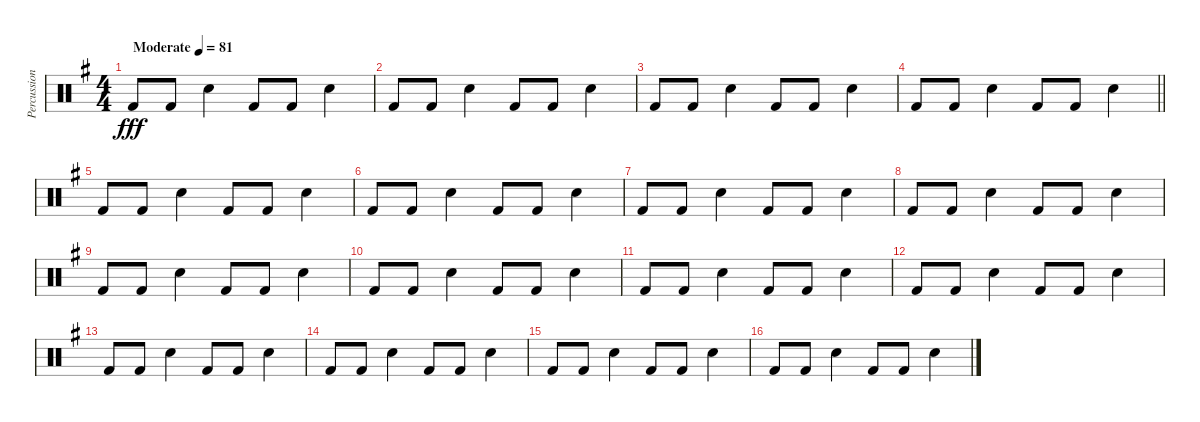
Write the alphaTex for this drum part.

\track ("Percussion" "Percussion") {instrument percussion}
\staff {score}
\articulation defaults
\ts (4 4)
\tempo (81 "Moderate")
\clef neutral
\ks g "Kick (hit) 2".8{dy fff} "Kick (hit) 2".8 "Hand Clap (hit)".4 "Kick (hit) 2".8 "Kick (hit) 2".8 "Hand Clap (hit)".4
|
"Kick (hit) 2".8 "Kick (hit) 2".8 "Hand Clap (hit)".4 "Kick (hit) 2".8 "Kick (hit) 2".8 "Hand Clap (hit)".4 |
"Kick (hit) 2".8 "Kick (hit) 2".8 "Hand Clap (hit)".4 "Kick (hit) 2".8 "Kick (hit) 2".8 "Hand Clap (hit)".4 |
\barLineRight lightlight "Kick (hit) 2".8 "Kick (hit) 2".8 "Hand Clap (hit)".4 "Kick (hit) 2".8 "Kick (hit) 2".8 "Hand Clap (hit)".4
|
"Kick (hit) 2".8 "Kick (hit) 2".8 "Hand Clap (hit)".4 "Kick (hit) 2".8 "Kick (hit) 2".8 "Hand Clap (hit)".4 |
"Kick (hit) 2".8 "Kick (hit) 2".8 "Hand Clap (hit)".4 "Kick (hit) 2".8 "Kick (hit) 2".8 "Hand Clap (hit)".4 |
"Kick (hit) 2".8 "Kick (hit) 2".8 "Hand Clap (hit)".4 "Kick (hit) 2".8 "Kick (hit) 2".8 "Hand Clap (hit)".4 |
"Kick (hit) 2".8 "Kick (hit) 2".8 "Hand Clap (hit)".4 "Kick (hit) 2".8 "Kick (hit) 2".8 "Hand Clap (hit)".4 |
"Kick (hit) 2".8 "Kick (hit) 2".8 "Hand Clap (hit)".4 "Kick (hit) 2".8 "Kick (hit) 2".8 "Hand Clap (hit)".4 |
"Kick (hit) 2".8 "Kick (hit) 2".8 "Hand Clap (hit)".4 "Kick (hit) 2".8 "Kick (hit) 2".8 "Hand Clap (hit)".4 |
"Kick (hit) 2".8 "Kick (hit) 2".8 "Hand Clap (hit)".4 "Kick (hit) 2".8 "Kick (hit) 2".8 "Hand Clap (hit)".4 |
"Kick (hit) 2".8 "Kick (hit) 2".8 "Hand Clap (hit)".4 "Kick (hit) 2".8 "Kick (hit) 2".8 "Hand Clap (hit)".4 |
"Kick (hit) 2".8 "Kick (hit) 2".8 "Hand Clap (hit)".4 "Kick (hit) 2".8 "Kick (hit) 2".8 "Hand Clap (hit)".4 |
"Kick (hit) 2".8 "Kick (hit) 2".8 "Hand Clap (hit)".4 "Kick (hit) 2".8 "Kick (hit) 2".8 "Hand Clap (hit)".4 |
"Kick (hit) 2".8 "Kick (hit) 2".8 "Hand Clap (hit)".4 "Kick (hit) 2".8 "Kick (hit) 2".8 "Hand Clap (hit)".4 |
"Kick (hit) 2".8 "Kick (hit) 2".8 "Hand Clap (hit)".4 "Kick (hit) 2".8 "Kick (hit) 2".8 "Hand Clap (hit)".4
